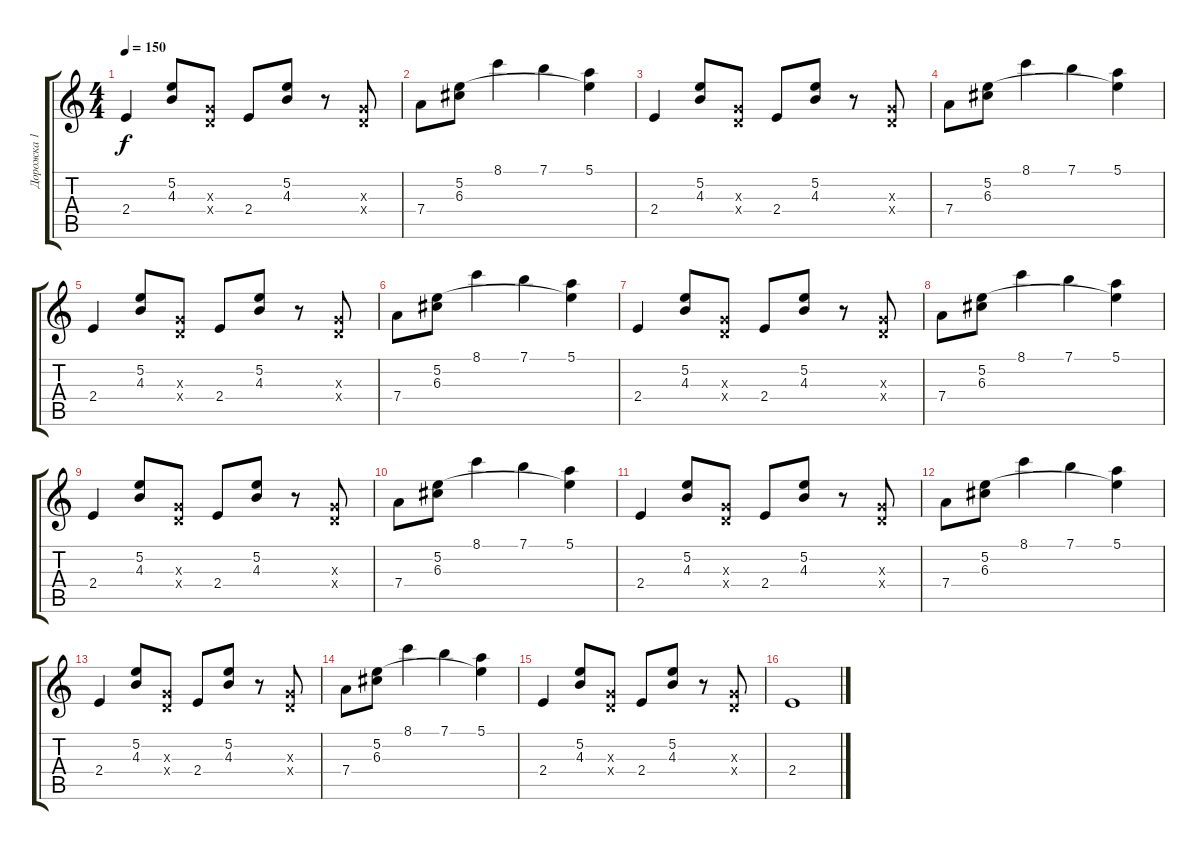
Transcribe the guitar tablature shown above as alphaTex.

\track ("Дорожка 1" "Дорожка 1") {instrument distortionguitar}
\staff {score tabs}
\tuning (E4 B3 G3 D3 A2 E2) {hide}
\ts (4 4)
\tempo 150
\clef g2
\ks c
2.4.4{dy f} (5.2 4.3).8 (0.3{x} 0.4{x}).8 2.4.8 (5.2 4.3).8 r.8 (0.3{x} 0.4{x}).8 |
7.4.8 (5.2 6.3).8 8.1.4 7.1.4 (5.1 5.2{t}).4 |
2.4.4 (5.2 4.3).8 (0.3{x} 0.4{x}).8 2.4.8 (5.2 4.3).8 r.8 (0.3{x} 0.4{x}).8 |
7.4.8 (5.2 6.3).8 8.1.4 7.1.4 (5.1 5.2{t}).4 |
2.4.4 (5.2 4.3).8 (0.3{x} 0.4{x}).8 2.4.8 (5.2 4.3).8 r.8 (0.3{x} 0.4{x}).8 |
7.4.8 (5.2 6.3).8 8.1.4 7.1.4 (5.1 5.2{t}).4 |
2.4.4 (5.2 4.3).8 (0.3{x} 0.4{x}).8 2.4.8 (5.2 4.3).8 r.8 (0.3{x} 0.4{x}).8 |
7.4.8 (5.2 6.3).8 8.1.4 7.1.4 (5.1 5.2{t}).4 |
2.4.4 (5.2 4.3).8 (0.3{x} 0.4{x}).8 2.4.8 (5.2 4.3).8 r.8 (0.3{x} 0.4{x}).8 |
7.4.8 (5.2 6.3).8 8.1.4 7.1.4 (5.1 5.2{t}).4 |
2.4.4 (5.2 4.3).8 (0.3{x} 0.4{x}).8 2.4.8 (5.2 4.3).8 r.8 (0.3{x} 0.4{x}).8 |
7.4.8 (5.2 6.3).8 8.1.4 7.1.4 (5.1 5.2{t}).4 |
2.4.4 (5.2 4.3).8 (0.3{x} 0.4{x}).8 2.4.8 (5.2 4.3).8 r.8 (0.3{x} 0.4{x}).8 |
7.4.8 (5.2 6.3).8 8.1.4 7.1.4 (5.1 5.2{t}).4 |
2.4.4 (5.2 4.3).8 (0.3{x} 0.4{x}).8 2.4.8 (5.2 4.3).8 r.8 (0.3{x} 0.4{x}).8 |
2.4.1
